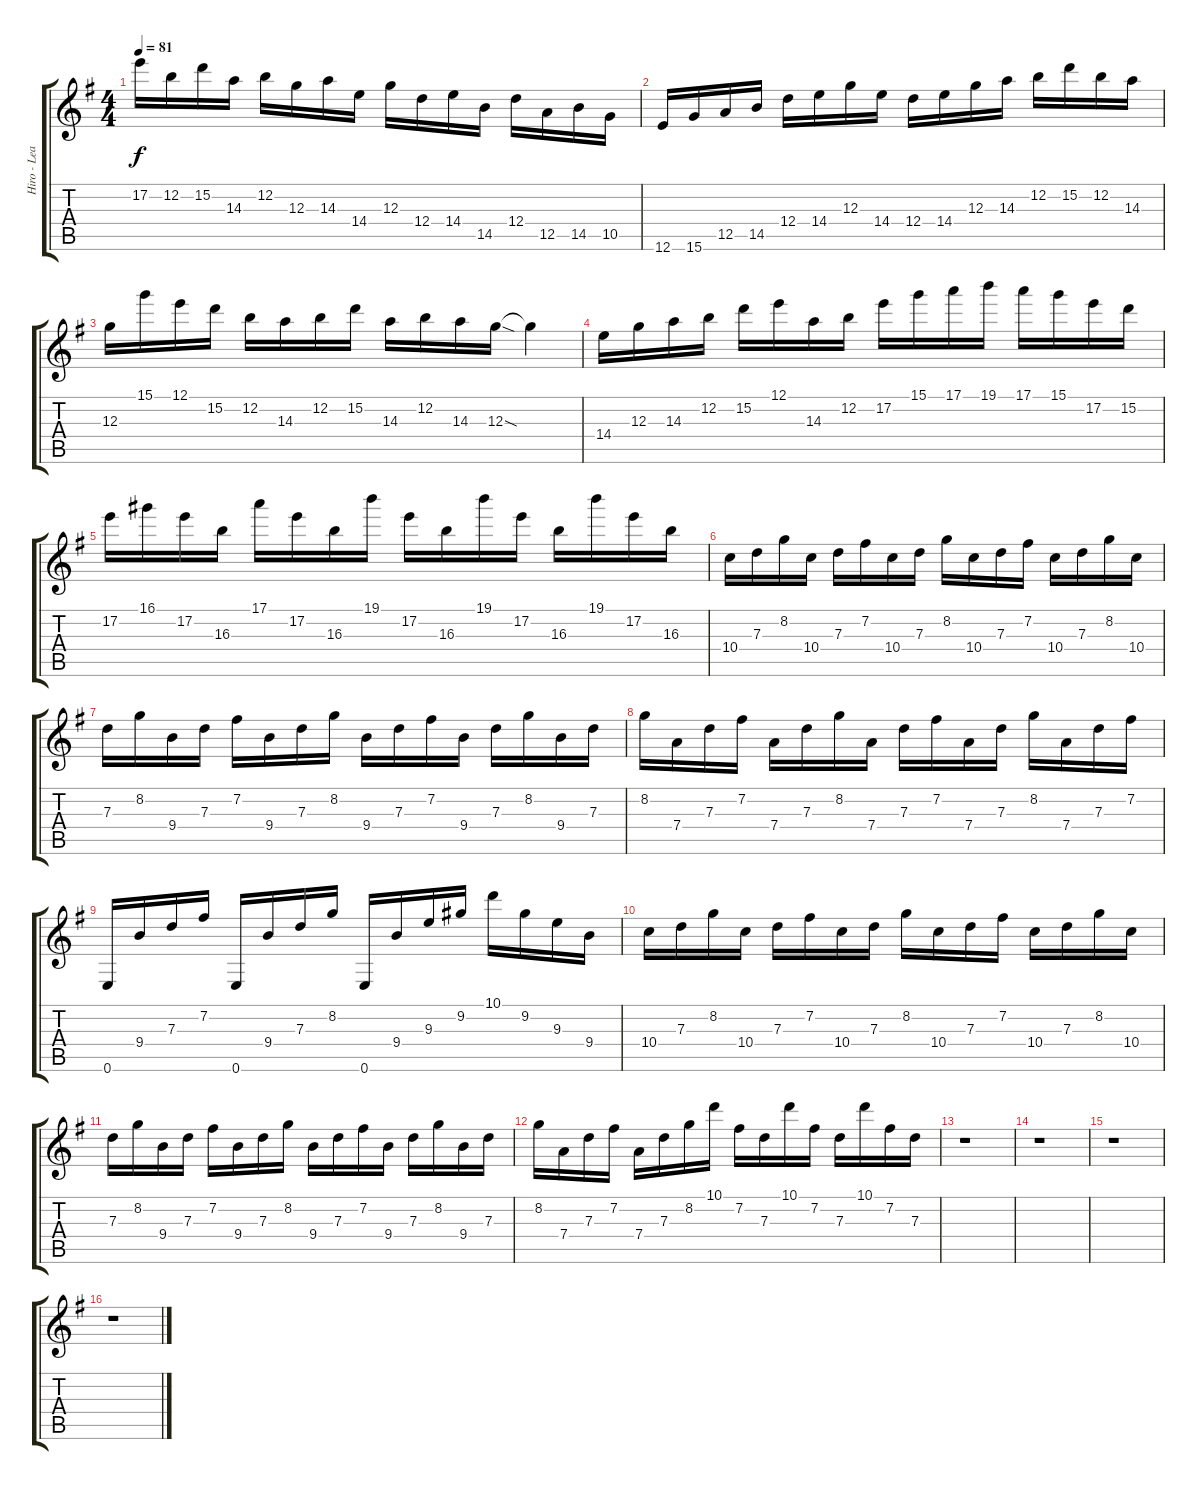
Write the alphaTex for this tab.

\track ("Hiro - Lead Guitar" "Hiro - Lea") {instrument electricguitarclean}
\staff {score tabs}
\tuning (E4 B3 G3 D3 A2 E2) {hide}
\ts (4 4)
\tempo 81
\clef g2
\ks g
17.2.16{dy f} 12.2.16 15.2.16 14.3.16 12.2.16 12.3.16 14.3.16 14.4.16 12.3.16 12.4.16 14.4.16 14.5.16 12.4.16 12.5.16 14.5.16 10.5.16 |
12.6.16 15.6.16 12.5.16 14.5.16 12.4.16 14.4.16 12.3.16 14.4.16 12.4.16 14.4.16 12.3.16 14.3.16 12.2.16 15.2.16 12.2.16 14.3.16 |
12.3.16 15.1.16 12.1.16 15.2.16 12.2.16 14.3.16 12.2.16 15.2.16 14.3.16 12.2.16 14.3.16 12.3{sod}.16 12.3{t}.4 |
14.4.16 12.3.16 14.3.16 12.2.16 15.2.16 12.1.16 14.3.16 12.2.16 17.2.16 15.1.16 17.1.16 19.1.16 17.1.16 15.1.16 17.2.16 15.2.16 |
17.2.16 16.1.16 17.2.16 16.3.16 17.1.16 17.2.16 16.3.16 19.1.16 17.2.16 16.3.16 19.1.16 17.2.16 16.3.16 19.1.16 17.2.16 16.3.16 |
10.4.16{instrument electricguitarclean} 7.3.16 8.2.16 10.4.16 7.3.16 7.2.16 10.4.16 7.3.16 8.2.16 10.4.16 7.3.16 7.2.16 10.4.16 7.3.16 8.2.16 10.4.16 |
7.3.16 8.2.16 9.4.16 7.3.16 7.2.16 9.4.16 7.3.16 8.2.16 9.4.16 7.3.16 7.2.16 9.4.16 7.3.16 8.2.16 9.4.16 7.3.16 |
8.2.16 7.4.16 7.3.16 7.2.16 7.4.16 7.3.16 8.2.16 7.4.16 7.3.16 7.2.16 7.4.16 7.3.16 8.2.16 7.4.16 7.3.16 7.2.16 |
0.6.16 9.4.16 7.3.16 7.2.16 0.6.16 9.4.16 7.3.16 8.2.16 0.6.16 9.4.16 9.3.16 9.2.16 10.1.16 9.2.16 9.3.16 9.4.16 |
10.4.16 7.3.16 8.2.16 10.4.16 7.3.16 7.2.16 10.4.16 7.3.16 8.2.16 10.4.16 7.3.16 7.2.16 10.4.16 7.3.16 8.2.16 10.4.16 |
7.3.16 8.2.16 9.4.16 7.3.16 7.2.16 9.4.16 7.3.16 8.2.16 9.4.16 7.3.16 7.2.16 9.4.16 7.3.16 8.2.16 9.4.16 7.3.16 |
8.2.16 7.4.16 7.3.16 7.2.16 7.4.16 7.3.16 8.2.16 10.1.16 7.2.16 7.3.16 10.1.16 7.2.16 7.3.16 10.1.16 7.2.16 7.3.16 |
r.1 |
r.1 |
r.1 |
r.1
